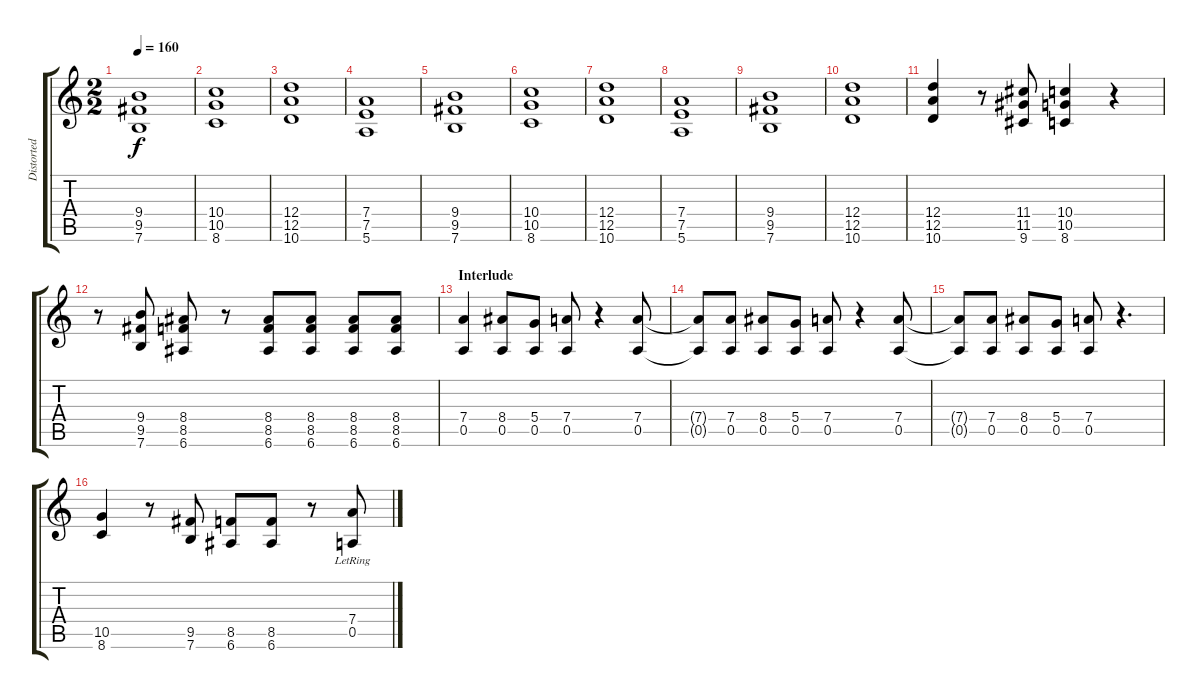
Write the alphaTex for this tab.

\track ("Distorted Guitar" "Distorted ") {instrument distortionguitar}
\staff {score tabs}
\tuning (E4 B3 G3 D3 A2 E2) {hide}
\ts (2 2)
\tempo 160
\clef g2
\ks c
(9.4 9.5 7.6).1{dy f} |
(10.4 10.5 8.6).1 |
(12.4 12.5 10.6).1 |
(7.4 7.5 5.6).1 |
(9.4 9.5 7.6).1 |
(10.4 10.5 8.6).1 |
(12.4 12.5 10.6).1 |
(7.4 7.5 5.6).1 |
(9.4 9.5 7.6).1 |
(12.4 12.5 10.6).1 |
(12.4 12.5 10.6).4 r.8 (11.4 11.5 9.6).8 (10.4 10.5 8.6).4 r.4 |
r.8 (9.4 9.5 7.6).8 (8.4 8.5 6.6).8 r.8 (8.4 8.5 6.6).8 (8.4 8.5 6.6).8 (8.4 8.5 6.6).8 (8.4 8.5 6.6).8 |
\section ("" "Interlude")
(7.4 0.5).4 (8.4 0.5).8 (5.4 0.5).8 (7.4 0.5).8 r.4 (7.4 0.5).8 |
(7.4{t} 0.5{t}).8 (7.4 0.5).8 (8.4 0.5).8 (5.4 0.5).8 (7.4 0.5).8 r.4 (7.4 0.5).8 |
(7.4{t} 0.5{t}).8 (7.4 0.5).8 (8.4 0.5).8 (5.4 0.5).8 (7.4 0.5).8 r.4{d} |
(10.5 8.6).4 r.8 (9.5 7.6).8 (8.5 6.6).8 (8.5 6.6).8 r.8 (7.4 0.5{lr}).8
